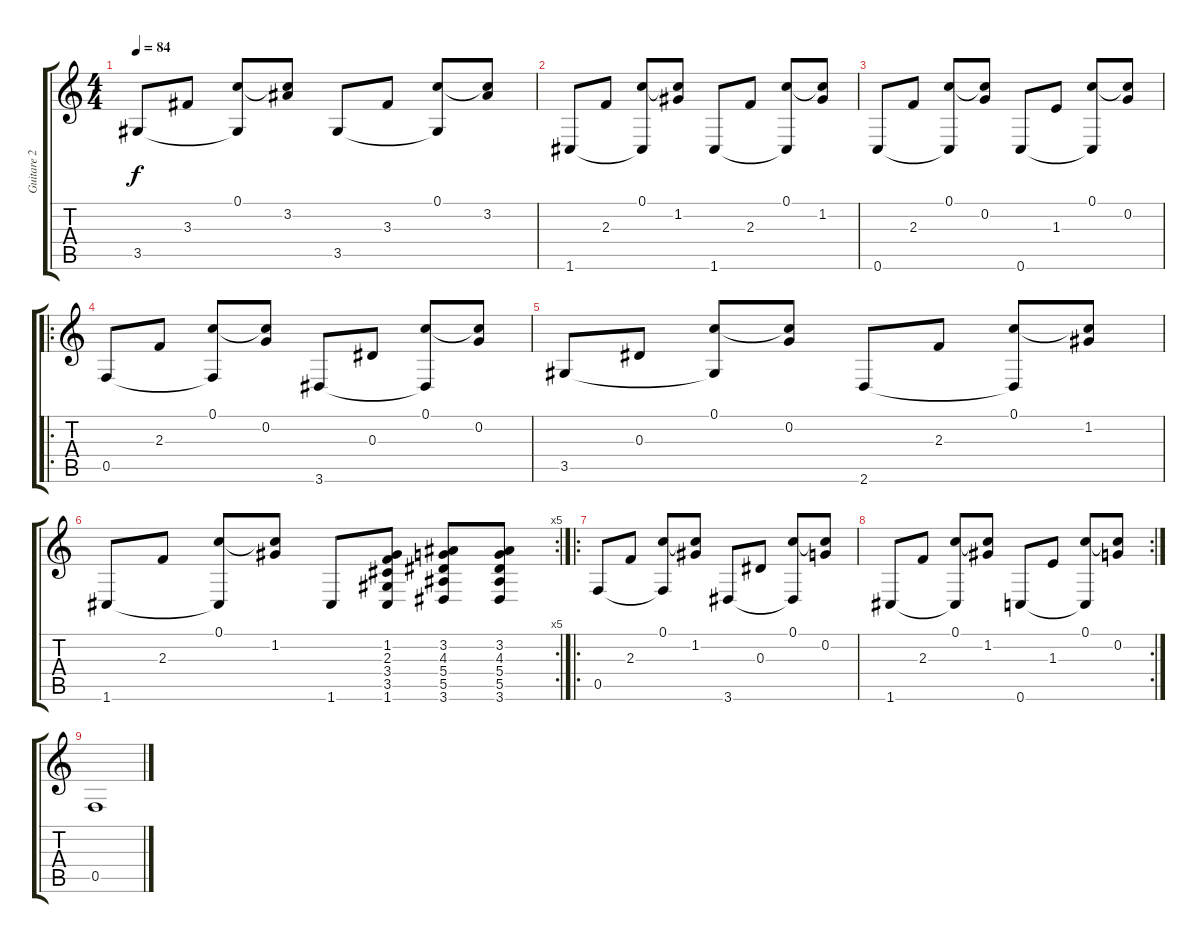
\track ("Guitare 2" "Guitare 2") {instrument distortionguitar}
\staff {score tabs}
\tuning (C4 G3 Eb3 Bb2 F2 C2) {hide}
\ts (4 4)
\tempo 84
\clef g2
\ks c
3.5.8{dy f} 3.3.8 (0.1 3.5{t}).8 (0.1{t} 3.2).8 3.5.8 3.3.8 (0.1 3.5{t}).8 (0.1{t} 3.2).8 |
1.6.8 2.3.8 (0.1 1.6{t}).8 (0.1{t} 1.2).8 1.6.8 2.3.8 (0.1 1.6{t}).8 (0.1{t} 1.2).8 |
0.6.8 2.3.8 (0.1 0.6{t}).8 (0.1{t} 0.2).8 0.6.8 1.3.8 (0.1 0.6{t}).8 (0.1{t} 0.2).8 |
\ro
0.5.8 2.3.8 (0.1 0.5{t}).8 (0.1{t} 0.2).8 3.6.8 0.3.8 (0.1 3.6{t}).8 (0.1{t} 0.2).8 |
3.5.8 0.3.8 (0.1 3.5{t}).8 (0.1{t} 0.2).8 2.6.8 2.3.8 (0.1 2.6{t}).8 (0.1{t} 1.2).8 |
\rc 5
1.6.8 2.3.8 (0.1 1.6{t}).8 (0.1{t} 1.2).8 1.6.8 (1.2 2.3 3.4 3.5 1.6).8 (3.2 4.3 5.4 5.5 3.6).8 (3.2 4.3 5.4 5.5 3.6).8 |
\ro
0.5.8 2.3.8 (0.1 0.5{t}).8 (0.1{t} 1.2).8 3.6.8 0.3.8 (0.1 3.6{t}).8 (0.1{t} 0.2).8 |
\rc 2
1.6.8 2.3.8 (0.1 1.6{t}).8 (0.1{t} 1.2).8 0.6.8 1.3.8 (0.1 0.6{t}).8 (0.1{t} 0.2).8 |
0.5.1
